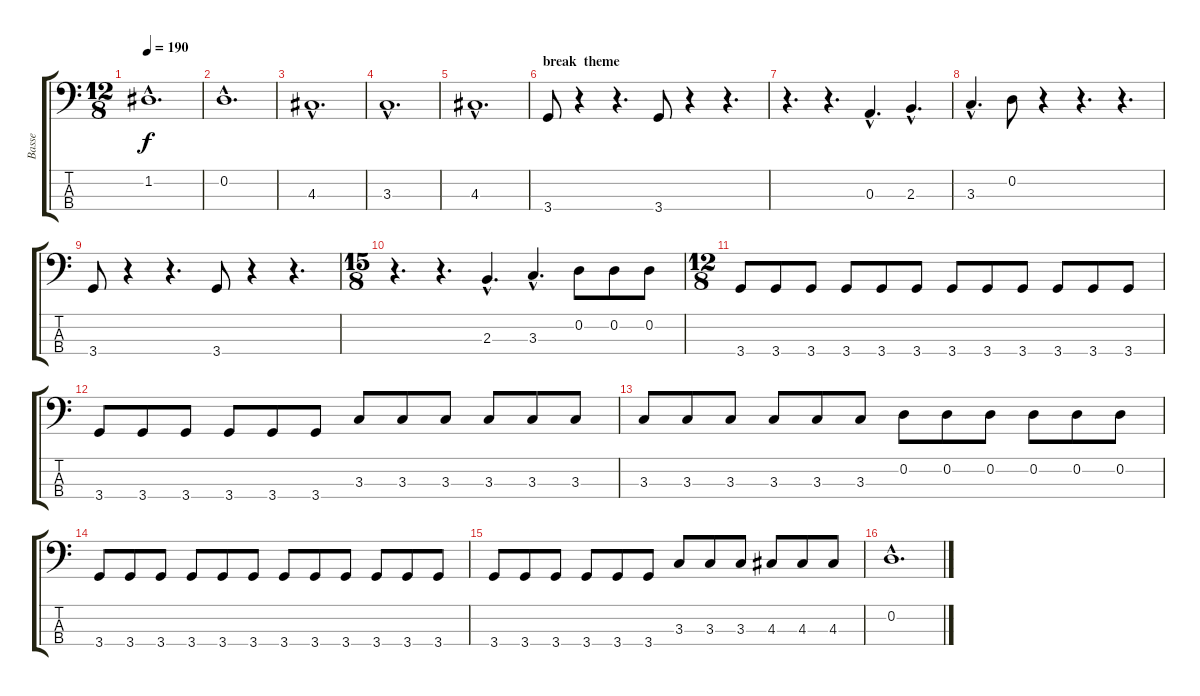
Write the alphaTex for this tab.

\track ("Basse" "Basse") {instrument electricbassfinger}
\staff {score tabs}
\tuning (G2 D2 A1 E1) {hide}
\ts (12 8)
\tempo 190
\clef f4
\ks c
1.2{hac}.1{d dy f} |
0.2{hac}.1{d} |
4.3{hac}.1{d} |
3.3{hac}.1{d} |
4.3{hac}.1{d} |
\section ("" "break  theme")
3.4.8 r.4 r.4{d} 3.4.8 r.4 r.4{d} |
r.4{d} r.4{d} 0.3{hac}.4{d} 2.3{hac}.4{d} |
3.3{hac}.4{d} 0.2.8 r.4 r.4{d} r.4{d} |
3.4.8 r.4 r.4{d} 3.4.8 r.4 r.4{d} |
\ts (15 8)
r.4{d} r.4{d} 2.3{hac}.4{d} 3.3{hac}.4{d} 0.2.8 0.2.8 0.2.8 |
\ts (12 8)
3.4.8 3.4.8 3.4.8 3.4.8 3.4.8 3.4.8 3.4.8 3.4.8 3.4.8 3.4.8 3.4.8 3.4.8 |
3.4.8 3.4.8 3.4.8 3.4.8 3.4.8 3.4.8 3.3.8 3.3.8 3.3.8 3.3.8 3.3.8 3.3.8 |
3.3.8 3.3.8 3.3.8 3.3.8 3.3.8 3.3.8 0.2.8 0.2.8 0.2.8 0.2.8 0.2.8 0.2.8 |
3.4.8 3.4.8 3.4.8 3.4.8 3.4.8 3.4.8 3.4.8 3.4.8 3.4.8 3.4.8 3.4.8 3.4.8 |
3.4.8 3.4.8 3.4.8 3.4.8 3.4.8 3.4.8 3.3.8 3.3.8 3.3.8 4.3.8 4.3.8 4.3.8 |
0.2{hac}.1{d}
